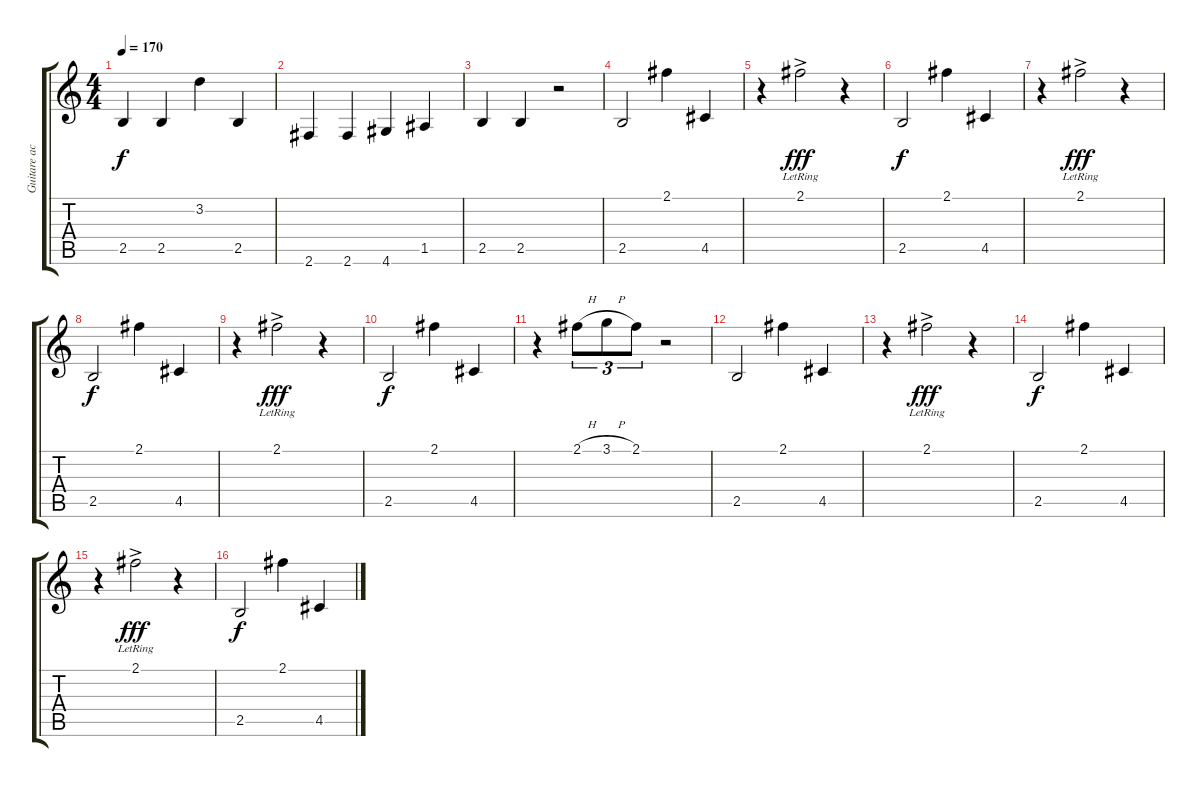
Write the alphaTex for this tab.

\track ("Guitare accoustique" "Guitare ac") {instrument acousticguitarsteel}
\staff {score tabs}
\tuning (E4 B3 G3 D3 A2 E2) {hide}
\ts (4 4)
\tempo 170
\clef g2
\ks c
2.5.4{dy f} 2.5.4 3.2.4 2.5.4 |
2.6.4 2.6.4 4.6.4 1.5.4 |
2.5.4 2.5.4 r.2 |
2.5.2 2.1.4 4.5.4 |
r.4 2.1{ac lr}.2{dy fff} r.4 |
2.5.2{dy f} 2.1.4 4.5.4 |
r.4 2.1{ac lr}.2{dy fff} r.4 |
2.5.2{dy f} 2.1.4 4.5.4 |
r.4 2.1{ac lr}.2{dy fff} r.4 |
2.5.2{dy f} 2.1.4 4.5.4 |
r.4 2.1{h}.8{tu (3 2)} 3.1{h}.8{tu (3 2)} 2.1.8{tu (3 2)} r.2 |
2.5.2 2.1.4 4.5.4 |
r.4 2.1{ac lr}.2{dy fff} r.4 |
2.5.2{dy f} 2.1.4 4.5.4 |
r.4 2.1{ac lr}.2{dy fff} r.4 |
2.5.2{dy f} 2.1.4 4.5.4
